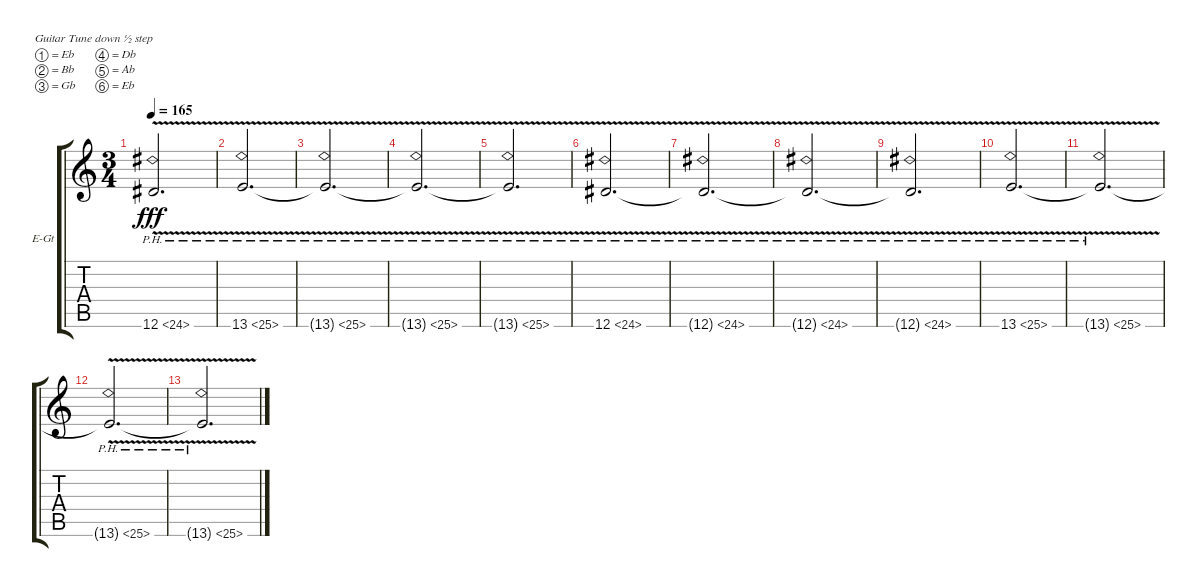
\bracketExtendMode groupsimilarinstruments
\firstSystemTrackNameOrientation horizontal
\otherSystemsTrackNameOrientation horizontal
\track ("Electric Guitar" "E-Gt") {instrument distortionguitar}
\staff {score tabs}
\tuning (Eb4 Bb3 Gb3 Db3 Ab2 Eb2)
\ts (3 4)
\tempo 165
\clef g2
\ks c
12.6{ph 12 v t}.2{d dy fff} |
13.6{ph 12 v}.2{d} |
13.6{ph 12 v t}.2{d} |
13.6{ph 12 v t}.2{d} |
13.6{ph 12 v t}.2{d} |
12.6{ph 12 v}.2{d} |
12.6{ph 12 v t}.2{d} |
12.6{ph 12 v t}.2{d} |
12.6{ph 12 v t}.2{d} |
13.6{ph 12 v}.2{d} |
13.6{ph 12 v t}.2{d} |
13.6{ph 12 v t}.2{d} |
13.6{ph 12 v t}.2{d}
